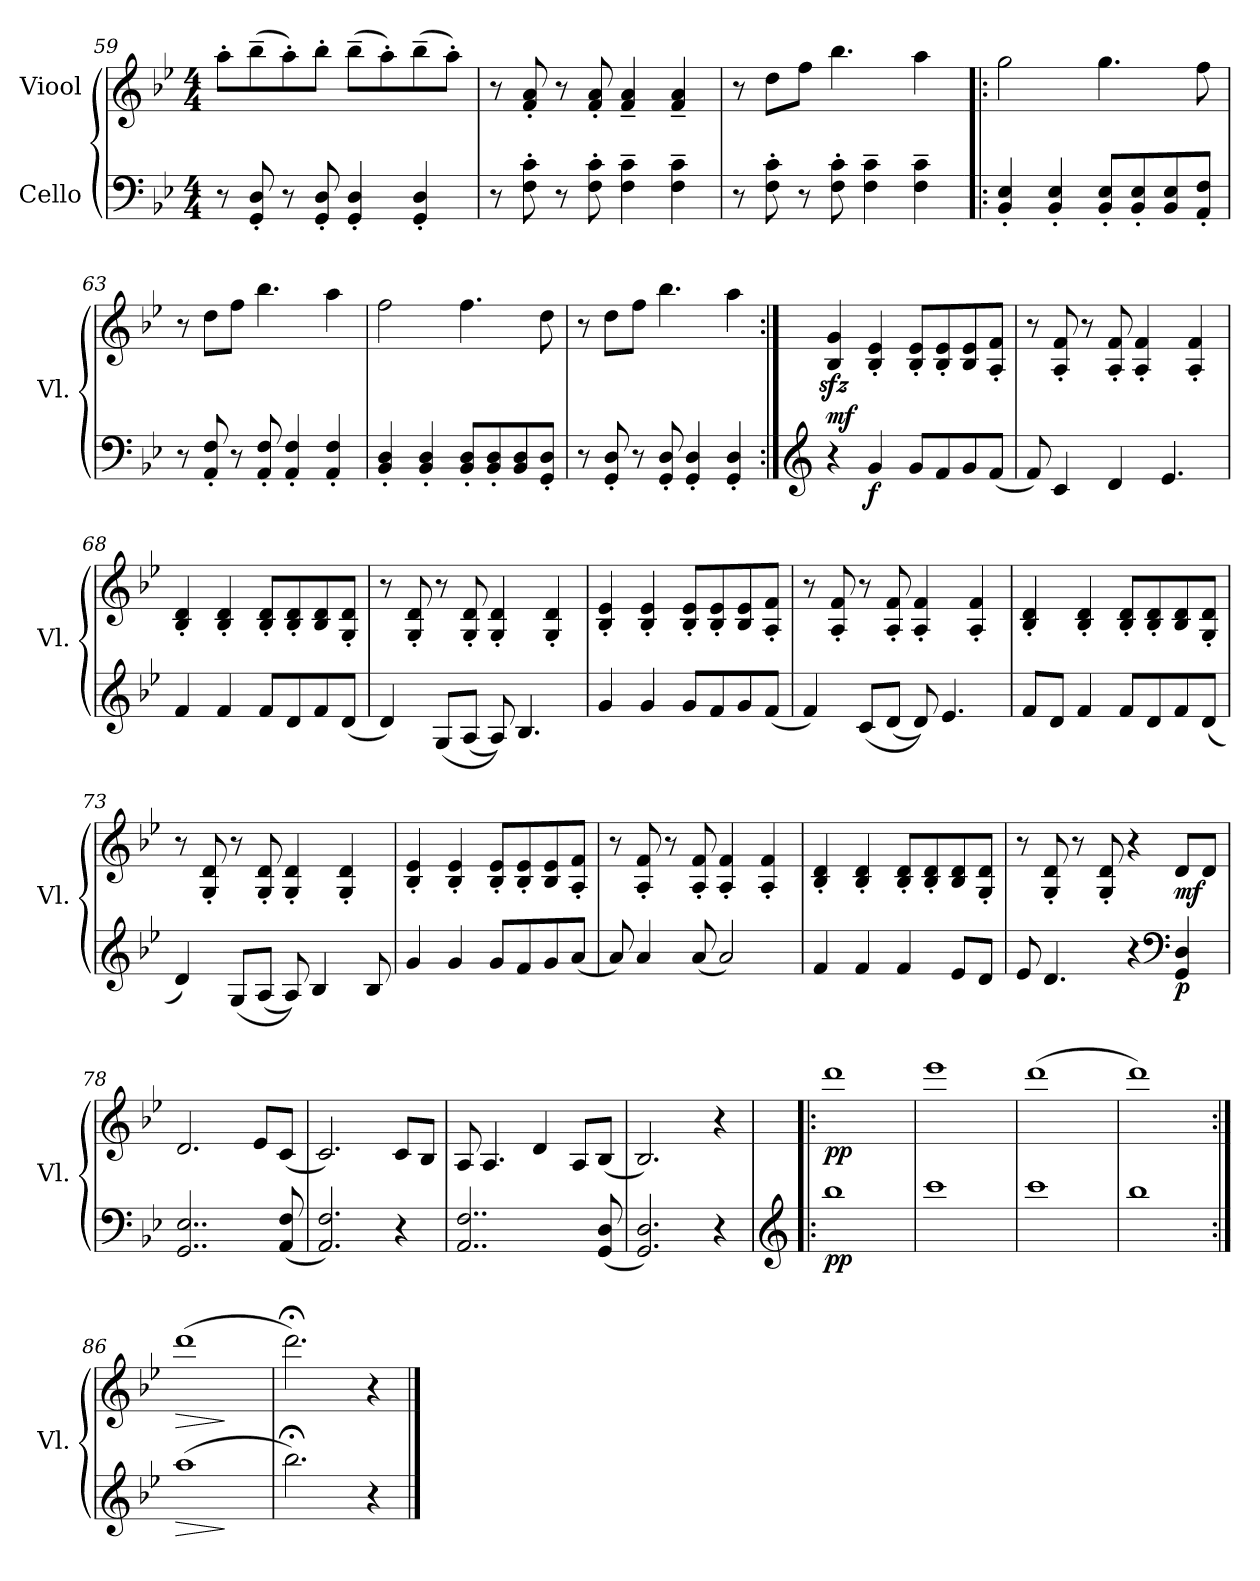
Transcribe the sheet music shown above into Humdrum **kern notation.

**kern	**dynam	**kern	**dynam
*part2	*part2	*part1	*part1
*staff2	*staff2	*staff1	*staff1
*I"Cello	*	*I"Viool	*
*	*	*I'Vl.	*
!!LO:LB:g=z
*clefF4	*	*clefG2	*
*k[b-e-]	*	*k[b-e-]	*
*M4/4	*	*M4/4	*
=59	=59	=59	=59
8r	.	8aa'\L	.
8GG/' 8D/'	.	(8bb-~\	.
8r	.	8aa'\)	.
8GG/' 8D/'	.	8bb-'\J	.
4GG/' 4D/'	.	(8bb-~\L	.
.	.	8aa'\)	.
4GG/' 4D/'	.	(8bb-~\	.
.	.	8aa'\J)	.
=60	=60	=60	=60
8r	.	8r	.
8F\' 8c\'	.	8f/' 8a/'	.
8r	.	8r	.
8F\' 8c\'	.	8f/' 8a/'	.
4F\~ 4c\~	.	4f/~ 4a/~	.
4F\~ 4c\~	.	4f/~ 4a/~	.
=61	=61	=61	=61
8r	.	8r	.
8F\' 8c\'	.	8dd\L	.
8r	.	8ff\J	.
8F\' 8c\'	.	4.bb-\	.
4F\~ 4c\~	.	.	.
4F\~ 4c\~	.	4aa\	.
=62!|:	=62!|:	=62!|:	=62!|:
4BB-/' 4E-/'	.	2gg\	.
4BB-/' 4E-/'	.	.	.
8BB-/' 8E-/'L	.	4.gg\	.
8BB-/' 8E-/'	.	.	.
8BB-/ 8E-/	.	.	.
8AA/' 8F/'J	.	8ff\	.
=63	=63	=63	=63
8r	.	8r	.
8AA/' 8F/'	.	8dd\L	.
8r	.	8ff\J	.
8AA/' 8F/'	.	4.bb-\	.
4AA/' 4F/'	.	.	.
4AA/' 4F/'	.	4aa\	.
!!LO:LB:g=z
=64	=64	=64	=64
4BB-/' 4D/'	.	2ff\	.
4BB-/' 4D/'	.	.	.
8BB-/' 8D/'L	.	4.ff\	.
8BB-/' 8D/'	.	.	.
8BB-/ 8D/	.	.	.
8GG/' 8D/'J	.	8dd\	.
=65	=65	=65	=65
8r	.	8r	.
8GG/' 8D/'	.	8dd\L	.
8r	.	8ff\J	.
8GG/' 8D/'	.	4.bb-\	.
4GG/' 4D/'	.	.	.
4GG/' 4D/'	.	4aa\	.
=66:|!	=66:|!	=66:|!	=66:|!
*clefG2	*	*	*
!	!	!	!LO:DY:b
4r	.	4B-/zz< 4g/zz<	mf
!	!LO:DY:b	!	!
4g/	f	4B-/' 4e-/'	.
8g/L	.	8B-/' 8e-/'L	.
8f/	.	8B-/' 8e-/'	.
8g/	.	8B-/ 8e-/	.
(8f/J	.	8A/' 8f/'J	.
=67	=67	=67	=67
8f/)	.	8r	.
4c/	.	8A/' 8f/'	.
.	.	8r	.
4d/	.	8A/' 8f/'	.
.	.	4A/' 4f/'	.
4.e-/	.	.	.
.	.	4A/' 4f/'	.
=68	=68	=68	=68
4f/	.	4B-/' 4d/'	.
4f/	.	4B-/' 4d/'	.
8f/L	.	8B-/' 8d/'L	.
8d/	.	8B-/' 8d/'	.
8f/	.	8B-/ 8d/	.
(8d/J	.	8G/' 8d/'J	.
!!LO:LB:g=z
=69	=69	=69	=69
4d/)	.	8r	.
.	.	8G/' 8d/'	.
(8G/L	.	8r	.
(8A/J	.	8G/' 8d/'	.
8A/))	.	4G/' 4d/'	.
4.B-/	.	.	.
.	.	4G/' 4d/'	.
=70	=70	=70	=70
4g/	.	4B-/' 4e-/'	.
4g/	.	4B-/' 4e-/'	.
8g/L	.	8B-/' 8e-/'L	.
8f/	.	8B-/' 8e-/'	.
8g/	.	8B-/ 8e-/	.
(8f/J	.	8A/' 8f/'J	.
=71	=71	=71	=71
4f/)	.	8r	.
.	.	8A/' 8f/'	.
(8c/L	.	8r	.
(8d/J	.	8A/' 8f/'	.
8d/))	.	4A/' 4f/'	.
4.e-/	.	.	.
.	.	4A/' 4f/'	.
=72	=72	=72	=72
8f/L	.	4B-/' 4d/'	.
8d/J	.	.	.
4f/	.	4B-/' 4d/'	.
8f/L	.	8B-/' 8d/'L	.
8d/	.	8B-/' 8d/'	.
8f/	.	8B-/ 8d/	.
(8d/J	.	8G/' 8d/'J	.
!!LO:LB:g=z
=73	=73	=73	=73
4d/)	.	8r	.
.	.	8G/' 8d/'	.
(8G/L	.	8r	.
(8A/J	.	8G/' 8d/'	.
8A/))	.	4G/' 4d/'	.
4B-/	.	.	.
.	.	4G/' 4d/'	.
8B-/	.	.	.
=74	=74	=74	=74
4g/	.	4B-/' 4e-/'	.
4g/	.	4B-/' 4e-/'	.
8g/L	.	8B-/' 8e-/'L	.
8f/	.	8B-/' 8e-/'	.
8g/	.	8B-/ 8e-/	.
(8a/J	.	8A/' 8f/'J	.
=75	=75	=75	=75
8a/)	.	8r	.
4a/	.	8A/' 8f/'	.
.	.	8r	.
(8a/	.	8A/' 8f/'	.
2a/)	.	4A/' 4f/'	.
.	.	4A/' 4f/'	.
=76	=76	=76	=76
4f/	.	4B-/' 4d/'	.
4f/	.	4B-/' 4d/'	.
4f/	.	8B-/' 8d/'L	.
.	.	8B-/' 8d/'	.
8e-/L	.	8B-/ 8d/	.
8d/J	.	8G/' 8d/'J	.
!!LO:LB:g=z
=77	=77	=77	=77
8e-/	.	8r	.
4.d/	.	8G/' 8d/'	.
.	.	8r	.
.	.	8G/' 8d/'	.
4r	.	4r	.
*clefF4	*	*	*
*	*	*MM45	*
!	!LO:DY:b	!	!LO:DY:b
4GG/ 4D/	p	8d/L	mf
.	.	8d/J	.
=78	=78	=78	=78
*	*	*MM88	*
2..GG/ 2..E-/	.	2.d/	.
.	.	8e-/L	.
(8AA/ 8F/	.	(8c/J	.
=79	=79	=79	=79
2.AA/ 2.F/)	.	2.c/)	.
4r	.	8c/L	.
.	.	8B-/J	.
=80	=80	=80	=80
2..AA/ 2..F/	.	8A/	.
.	.	4.A/	.
.	.	4d/	.
.	.	8A/L	.
(8GG/ 8D/	.	(8B-/J	.
=81	=81	=81	=81
2.GG/ 2.D/)	.	2.B-/)	.
4r	.	4r	.
=82!|:	=82!|:	=82!|:	=82!|:
*clefG2	*	*	*
*	*	*MM111	*
!	!LO:DY:b	!	!LO:DY:b
1bb-	pp	1ddd	pp
=83	=83	=83	=83
1ccc	.	1eee-	.
!!LO:PB:g=z
=84	=84	=84	=84
1ccc	.	(1ddd	.
=85	=85	=85	=85
1bb-	.	1ddd)	.
=86:|!	=86:|!	=86:|!	=86:|!
!	!LO:HP:b	!	!LO:HP:b
(1aa	>	(1ddd	>
.	]	.	]
=87	=87	=87	=87
2.bb-;<\)	.	2.ddd;<\)	.
4r	.	4r	.
==	==	==	==
*-	*-	*-	*-
